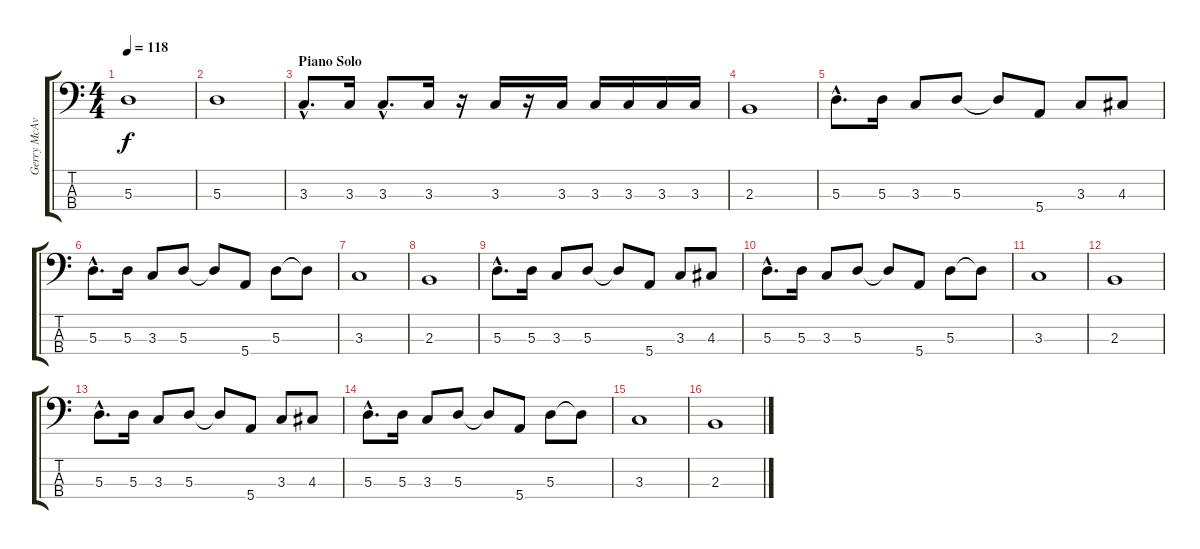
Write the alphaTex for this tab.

\track ("Gerry McAvoy" "Gerry McAv") {instrument electricbasspick}
\staff {score tabs}
\tuning (G2 D2 A1 E1) {hide}
\ts (4 4)
\tempo 118
\clef f4
\ks c
5.3.1{dy f volume 10} |
5.3.1{volume 13} |
\section ("" "Piano Solo")
3.3{hac}.8{d} 3.3.16 3.3{hac}.8{d} 3.3.16 r.16 3.3.16 r.16 3.3.16 3.3.16 3.3.16 3.3.16 3.3.16 |
2.3.1 |
5.3{hac}.8{d} 5.3.16 3.3.8 5.3.8 5.3{t}.8 5.4.8 3.3.8 4.3.8 |
5.3{hac}.8{d} 5.3.16 3.3.8 5.3.8 5.3{t}.8 5.4.8 5.3.8 5.3{t}.8 |
3.3.1 |
2.3.1 |
5.3{hac}.8{d} 5.3.16 3.3.8 5.3.8 5.3{t}.8 5.4.8 3.3.8 4.3.8 |
5.3{hac}.8{d} 5.3.16 3.3.8 5.3.8 5.3{t}.8 5.4.8 5.3.8 5.3{t}.8 |
3.3.1 |
2.3.1 |
5.3{hac}.8{d} 5.3.16 3.3.8 5.3.8 5.3{t}.8 5.4.8 3.3.8 4.3.8 |
5.3{hac}.8{d} 5.3.16 3.3.8 5.3.8 5.3{t}.8 5.4.8 5.3.8 5.3{t}.8 |
3.3.1 |
2.3.1
